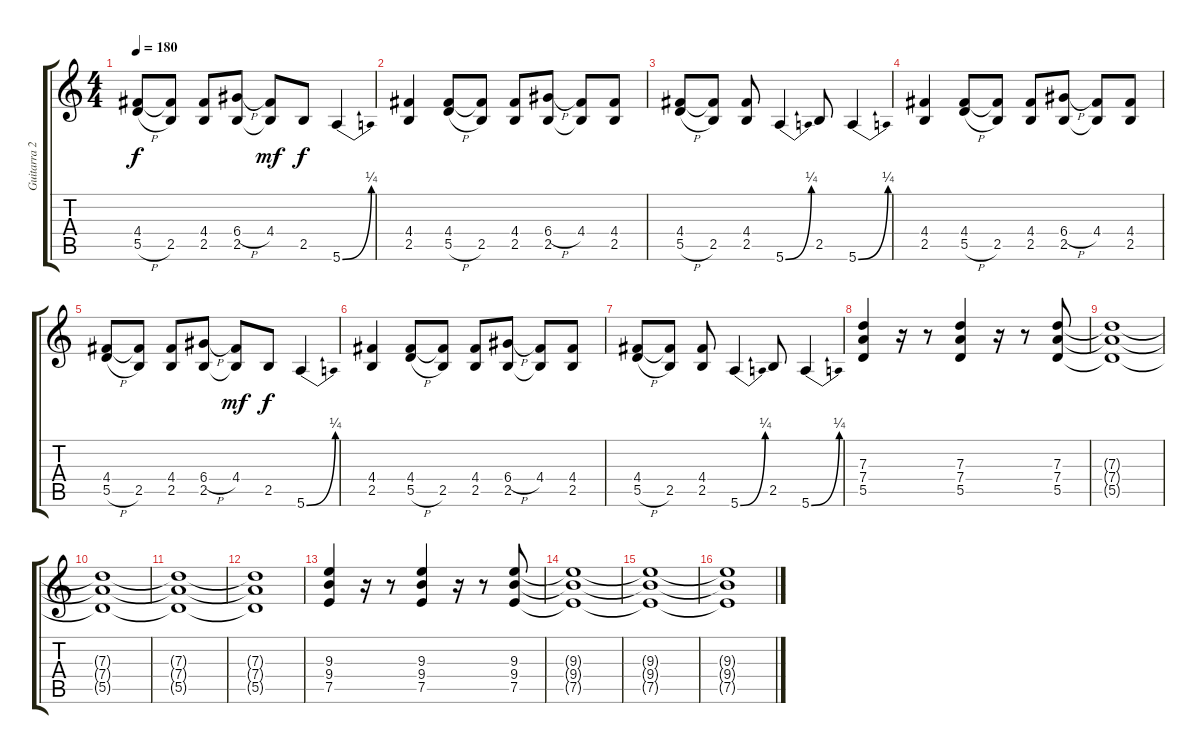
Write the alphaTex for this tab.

\track ("Guitarra 2" "Guitarra 2") {instrument distortionguitar}
\staff {score tabs}
\tuning (E4 B3 G3 D3 A2 E2) {hide}
\ts (4 4)
\tempo 180
\clef g2
\ks c
(4.4 5.5{h}).8{dy f} (4.4{t} 2.5).8 (4.4 2.5).8 (6.4{h} 2.5).8 (4.4 2.5{t}).8{dy mf} 2.5.8{dy f} 5.6{be (bend 0 0 60 1)}.4 |
(4.4 2.5).4 (4.4 5.5{h}).8 (4.4{t} 2.5).8 (4.4 2.5).8 (6.4{h} 2.5).8 (4.4 2.5{t}).8 (4.4 2.5).8 |
(4.4 5.5{h}).8 (4.4{t} 2.5).8 (4.4 2.5).8 5.6{be (bend 0 0 60 1)}.4 2.5.8 5.6{be (bend 0 0 60 1)}.4 |
(4.4 2.5).4 (4.4 5.5{h}).8 (4.4{t} 2.5).8 (4.4 2.5).8 (6.4{h} 2.5).8 (4.4 2.5{t}).8 (4.4 2.5).8 |
(4.4 5.5{h}).8 (4.4{t} 2.5).8 (4.4 2.5).8 (6.4{h} 2.5).8 (4.4 2.5{t}).8{dy mf} 2.5.8{dy f} 5.6{be (bend 0 0 60 1)}.4 |
(4.4 2.5).4 (4.4 5.5{h}).8 (4.4{t} 2.5).8 (4.4 2.5).8 (6.4{h} 2.5).8 (4.4 2.5{t}).8 (4.4 2.5).8 |
(4.4 5.5{h}).8 (4.4{t} 2.5).8 (4.4 2.5).8 5.6{be (bend 0 0 60 1)}.4 2.5.8 5.6{be (bend 0 0 60 1)}.4 |
(7.3 7.4 5.5).4 r.16 r.8 (7.3 7.4 5.5).4 r.16 r.8 (7.3 7.4 5.5).8 |
(7.3{t} 7.4{t} 5.5{t}).1 |
(7.3{t} 7.4{t} 5.5{t}).1 |
(7.3{t} 7.4{t} 5.5{t}).1 |
(7.3{t} 7.4{t} 5.5{t}).1 |
(9.3 9.4 7.5).4 r.16 r.8 (9.3 9.4 7.5).4 r.16 r.8 (9.3 9.4 7.5).8 |
(9.3{t} 9.4{t} 7.5{t}).1 |
(9.3{t} 9.4{t} 7.5{t}).1 |
(9.3{t} 9.4{t} 7.5{t}).1
